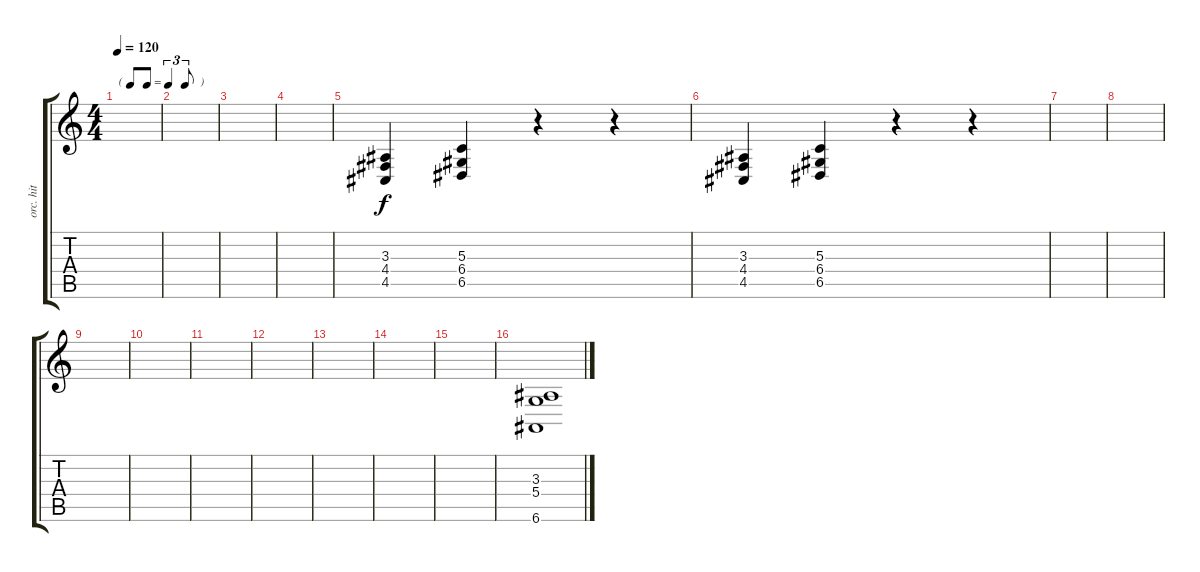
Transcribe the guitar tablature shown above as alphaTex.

\track ("orc. hit" "orc. hit") {instrument orchestrahit}
\staff {score tabs}
\tuning (E4 B3 G3 D3 A2 E2) {hide}
\ts (4 4)
\tf triplet8th
\tempo 120
\clef g2
\ks c
|
|
|
|
(3.3 4.4 4.5).4 (5.3 6.4 6.5).4 r.4 r.4 |
(3.3 4.4 4.5).4 (5.3 6.4 6.5).4 r.4 r.4 |
|
|
|
|
|
|
|
|
|
(3.3 5.4 6.6).1
